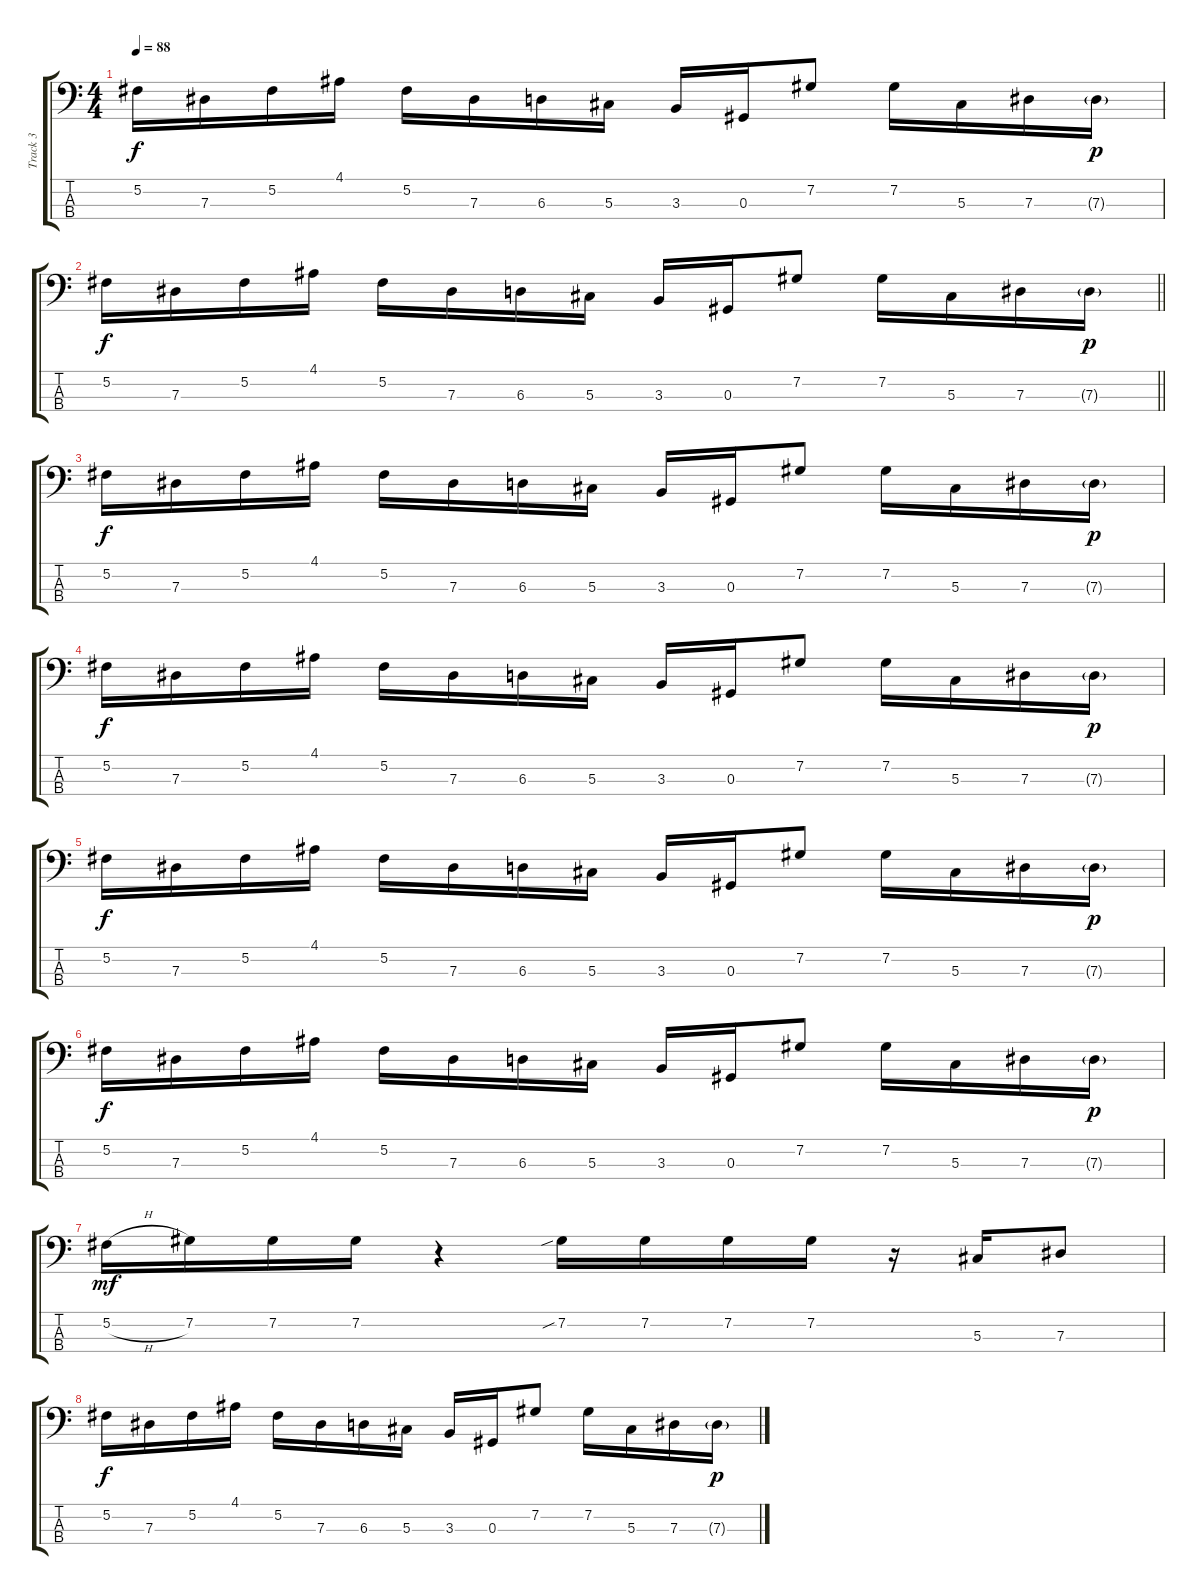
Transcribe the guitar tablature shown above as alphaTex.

\track ("Track 3" "Track 3") {instrument electricbassfinger}
\staff {score tabs}
\tuning (Gb2 Db2 Ab1 Eb1) {hide}
\ts (4 4)
\tempo 88
\clef f4
\ks aminor
5.2.16{dy f} 7.3.16 5.2.16 4.1.16 5.2.16 7.3.16 6.3.16 5.3.16 3.3.16 0.3.16 7.2.8 7.2.16 5.3.16 7.3.16 7.3{g}.16{dy p} |
\barLineRight lightlight
5.2.16{dy f} 7.3.16 5.2.16 4.1.16 5.2.16 7.3.16 6.3.16 5.3.16 3.3.16 0.3.16 7.2.8 7.2.16 5.3.16 7.3.16 7.3{g}.16{dy p} |
5.2.16{dy f} 7.3.16 5.2.16 4.1.16 5.2.16 7.3.16 6.3.16 5.3.16 3.3.16 0.3.16 7.2.8 7.2.16 5.3.16 7.3.16 7.3{g}.16{dy p} |
5.2.16{dy f} 7.3.16 5.2.16 4.1.16 5.2.16 7.3.16 6.3.16 5.3.16 3.3.16 0.3.16 7.2.8 7.2.16 5.3.16 7.3.16 7.3{g}.16{dy p} |
5.2.16{dy f} 7.3.16 5.2.16 4.1.16 5.2.16 7.3.16 6.3.16 5.3.16 3.3.16 0.3.16 7.2.8 7.2.16 5.3.16 7.3.16 7.3{g}.16{dy p} |
5.2.16{dy f} 7.3.16 5.2.16 4.1.16 5.2.16 7.3.16 6.3.16 5.3.16 3.3.16 0.3.16 7.2.8 7.2.16 5.3.16 7.3.16 7.3{g}.16{dy p} |
5.2{h}.16{dy mf} 7.2.16 7.2.16 7.2.16 r.4 7.2{sib}.16 7.2.16 7.2.16 7.2.16 r.16 5.3.16 7.3.8 |
5.2.16{dy f} 7.3.16 5.2.16 4.1.16 5.2.16 7.3.16 6.3.16 5.3.16 3.3.16 0.3.16 7.2.8 7.2.16 5.3.16 7.3.16 7.3{g}.16{dy p}
